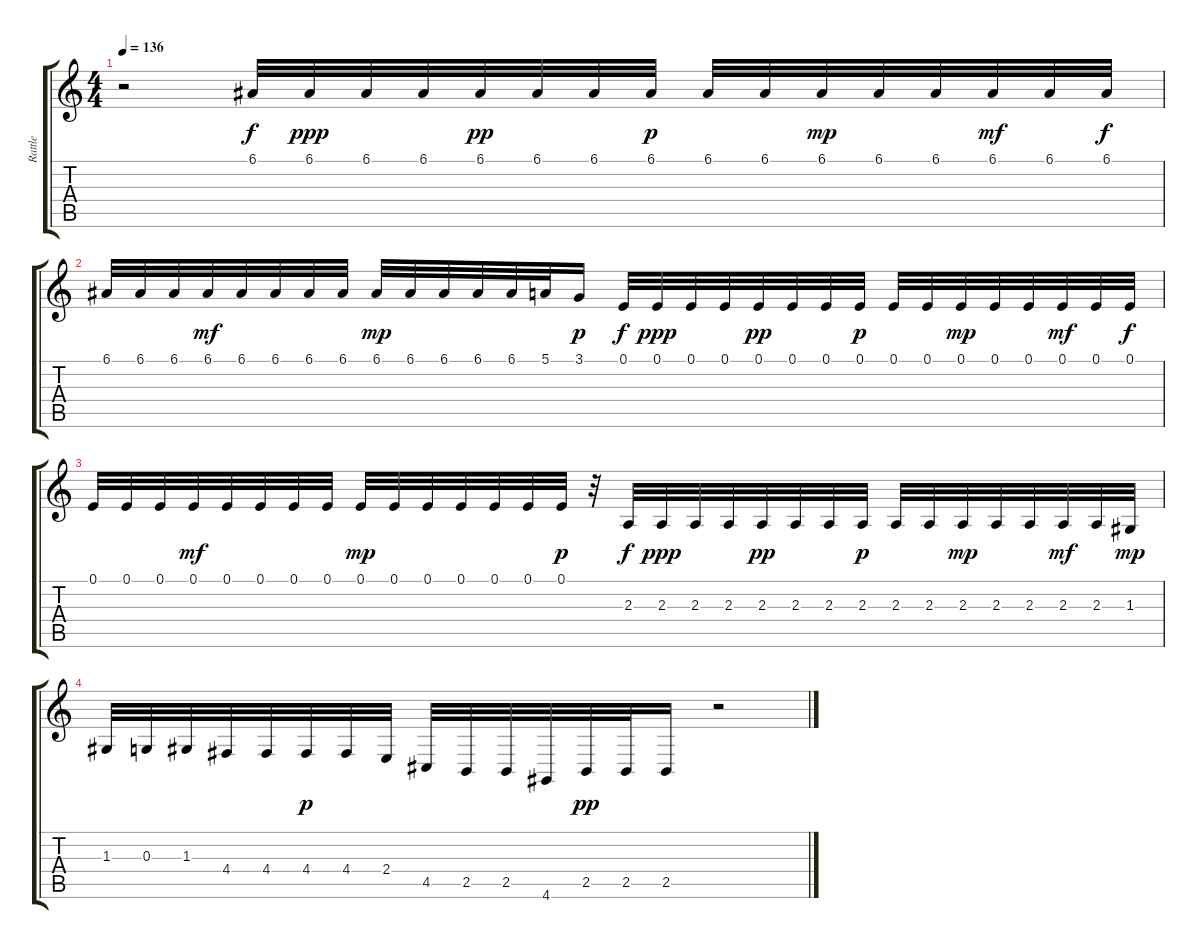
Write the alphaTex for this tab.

\track ("Rattle" "Rattle") {instrument woodblock}
\staff {score tabs}
\tuning (E4 B3 G3 D3 A2 E2) {hide}
\ts (4 4)
\tempo 136
\clef g2
\ks c
r.2{dy f} 6.1.32 6.1.32{dy ppp} 6.1.32 6.1.32 6.1.32{dy pp} 6.1.32 6.1.32 6.1.32{dy p} 6.1.32 6.1.32 6.1.32{dy mp} 6.1.32 6.1.32 6.1.32{dy mf} 6.1.32 6.1.32{dy f} |
6.1.32 6.1.32 6.1.32 6.1.32{dy mf} 6.1.32 6.1.32 6.1.32 6.1.32 6.1.32{dy mp} 6.1.32 6.1.32 6.1.32 6.1.32 5.1.32 3.1.16{dy p} 0.1.32{dy f} 0.1.32{dy ppp} 0.1.32 0.1.32 0.1.32{dy pp} 0.1.32 0.1.32 0.1.32{dy p} 0.1.32 0.1.32 0.1.32{dy mp} 0.1.32 0.1.32 0.1.32{dy mf} 0.1.32 0.1.32{dy f} |
0.1.32 0.1.32 0.1.32 0.1.32{dy mf} 0.1.32 0.1.32 0.1.32 0.1.32 0.1.32{dy mp} 0.1.32 0.1.32 0.1.32 0.1.32 0.1.32 0.1.32{dy p} r.32 2.3.32{dy f} 2.3.32{dy ppp} 2.3.32 2.3.32 2.3.32{dy pp} 2.3.32 2.3.32 2.3.32{dy p} 2.3.32 2.3.32 2.3.32{dy mp} 2.3.32 2.3.32 2.3.32{dy mf} 2.3.32 1.3.32{dy mp} |
1.3.32 0.3.32 1.3.32 4.4.32 4.4.32 4.4.32{dy p} 4.4.32 2.4.32 4.5.32 2.5.32 2.5.32 4.6.32 2.5.32{dy pp} 2.5.32 2.5.16 r.2
